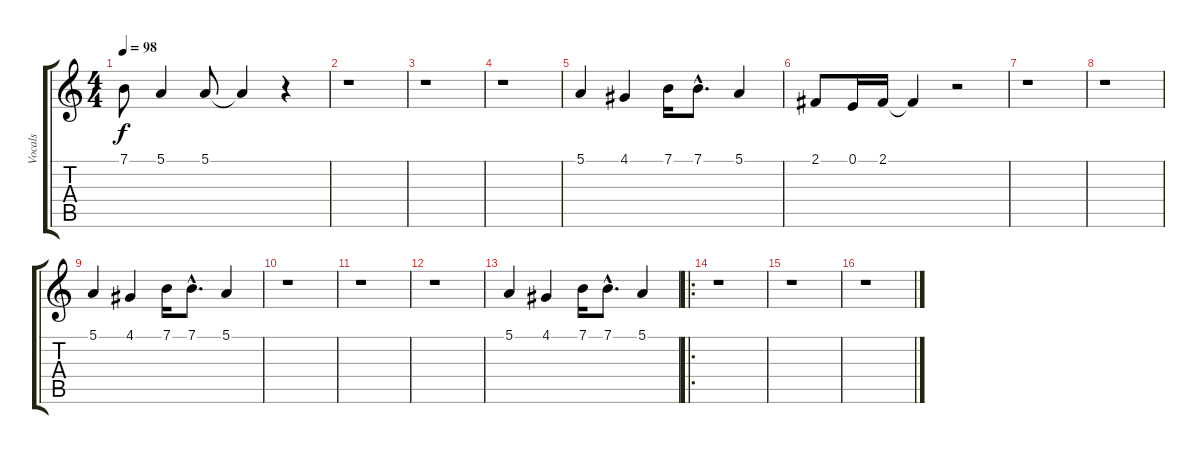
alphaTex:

\track ("Vocals" "Vocals") {instrument reedorgan}
\staff {score tabs}
\tuning (E4 B3 G3 D3 A2 E2) {hide}
\ts (4 4)
\tempo 98
\clef g2
\ks c
7.1.8{dy f} 5.1.4 5.1.8 5.1{t}.4 r.4 |
r.1 |
r.1 |
r.1 |
5.1.4 4.1.4 7.1.16 7.1{hac}.8{d} 5.1.4 |
2.1.8 0.1.16 2.1.16 2.1{t}.4 r.2 |
r.1 |
r.1 |
5.1.4 4.1.4 7.1.16 7.1{hac}.8{d} 5.1.4 |
r.1 |
r.1 |
r.1 |
5.1.4 4.1.4 7.1.16 7.1{hac}.8{d} 5.1.4 |
\ro
r.1 |
r.1 |
r.1
